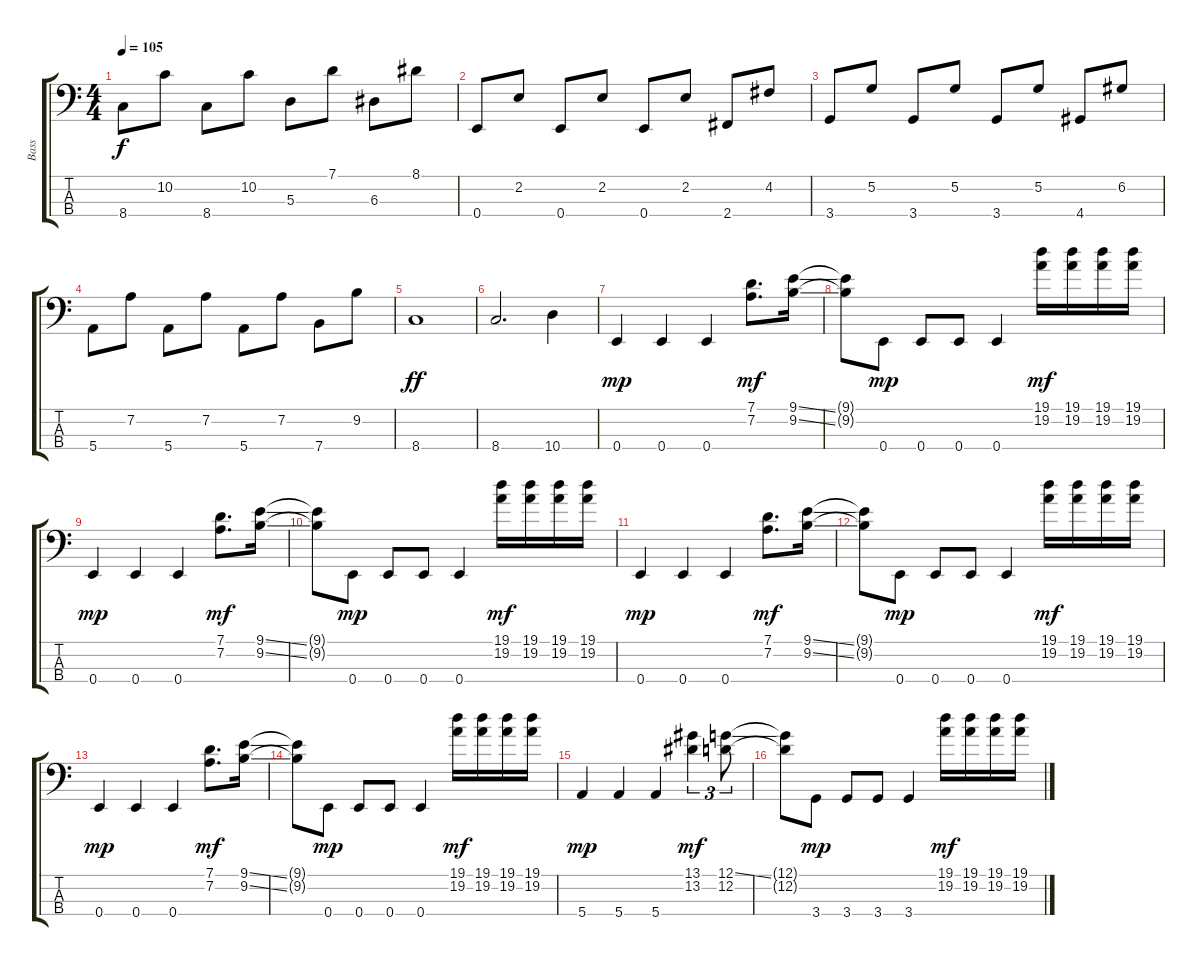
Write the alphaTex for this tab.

\track ("Bass" "Bass") {instrument distortionguitar}
\staff {score tabs}
\tuning (G2 D2 A1 E1) {hide}
\ts (4 4)
\tempo 105
\clef f4
\ks c
8.4.8{dy f} 10.2.8 8.4.8 10.2.8 5.3.8 7.1.8 6.3.8 8.1.8 |
0.4.8 2.2.8 0.4.8 2.2.8 0.4.8 2.2.8 2.4.8 4.2.8 |
3.4.8 5.2.8 3.4.8 5.2.8 3.4.8 5.2.8 4.4.8 6.2.8 |
5.4.8 7.2.8 5.4.8 7.2.8 5.4.8 7.2.8 7.4.8 9.2.8 |
8.4.1{dy ff} |
8.4.2{d} 10.4.4 |
0.4.4{dy mp} 0.4.4 0.4.4 (7.1 7.2).8{d dy mf} (9.1{ss} 9.2{ss}).16 |
(9.1{t} 9.2{t}).8 0.4.8{dy mp} 0.4.8 0.4.8 0.4.4 (19.1 19.2).16{dy mf} (19.1 19.2).16 (19.1 19.2).16 (19.1 19.2).16 |
0.4.4{dy mp} 0.4.4 0.4.4 (7.1 7.2).8{d dy mf} (9.1{ss} 9.2{ss}).16 |
(9.1{t} 9.2{t}).8 0.4.8{dy mp} 0.4.8 0.4.8 0.4.4 (19.1 19.2).16{dy mf} (19.1 19.2).16 (19.1 19.2).16 (19.1 19.2).16 |
0.4.4{dy mp} 0.4.4 0.4.4 (7.1 7.2).8{d dy mf} (9.1{ss} 9.2{ss}).16 |
(9.1{t} 9.2{t}).8 0.4.8{dy mp} 0.4.8 0.4.8 0.4.4 (19.1 19.2).16{dy mf} (19.1 19.2).16 (19.1 19.2).16 (19.1 19.2).16 |
0.4.4{dy mp} 0.4.4 0.4.4 (7.1 7.2).8{d dy mf} (9.1{ss} 9.2{ss}).16 |
(9.1{t} 9.2{t}).8 0.4.8{dy mp} 0.4.8 0.4.8 0.4.4 (19.1 19.2).16{dy mf} (19.1 19.2).16 (19.1 19.2).16 (19.1 19.2).16 |
5.4.4{dy mp} 5.4.4 5.4.4 (13.1 13.2).4{tu (3 2) dy mf} (12.1{ss} 12.2).8{tu (3 2)} |
(12.1{t} 12.2{t}).8 3.4.8{dy mp} 3.4.8 3.4.8 3.4.4 (19.1 19.2).16{dy mf} (19.1 19.2).16 (19.1 19.2).16 (19.1 19.2).16
